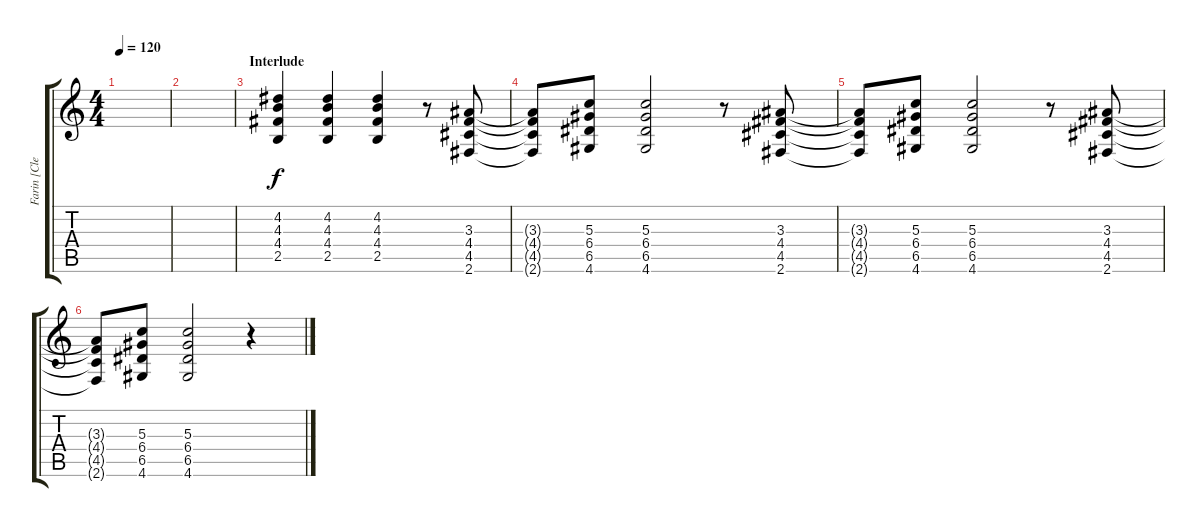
\track ("Farin [Clean]" "Farin [Cle") {instrument acousticguitarsteel}
\staff {score tabs}
\tuning (E4 B3 G3 D3 A2 E2) {hide}
\ts (4 4)
\tempo 120
\clef g2
\ks c
|
|
\section ("" "Interlude")
(4.2 4.3 4.4 2.5).4 (4.2 4.3 4.4 2.5).4 (4.2 4.3 4.4 2.5).4 r.8 (3.3 4.4 4.5 2.6).8 |
(3.3{t} 4.4{t} 4.5{t} 2.6{t}).8 (5.3 6.4 6.5 4.6).8 (5.3 6.4 6.5 4.6).2 r.8 (3.3 4.4 4.5 2.6).8 |
(3.3{t} 4.4{t} 4.5{t} 2.6{t}).8 (5.3 6.4 6.5 4.6).8 (5.3 6.4 6.5 4.6).2 r.8 (3.3 4.4 4.5 2.6).8 |
(3.3{t} 4.4{t} 4.5{t} 2.6{t}).8 (5.3 6.4 6.5 4.6).8 (5.3 6.4 6.5 4.6).2 r.4
